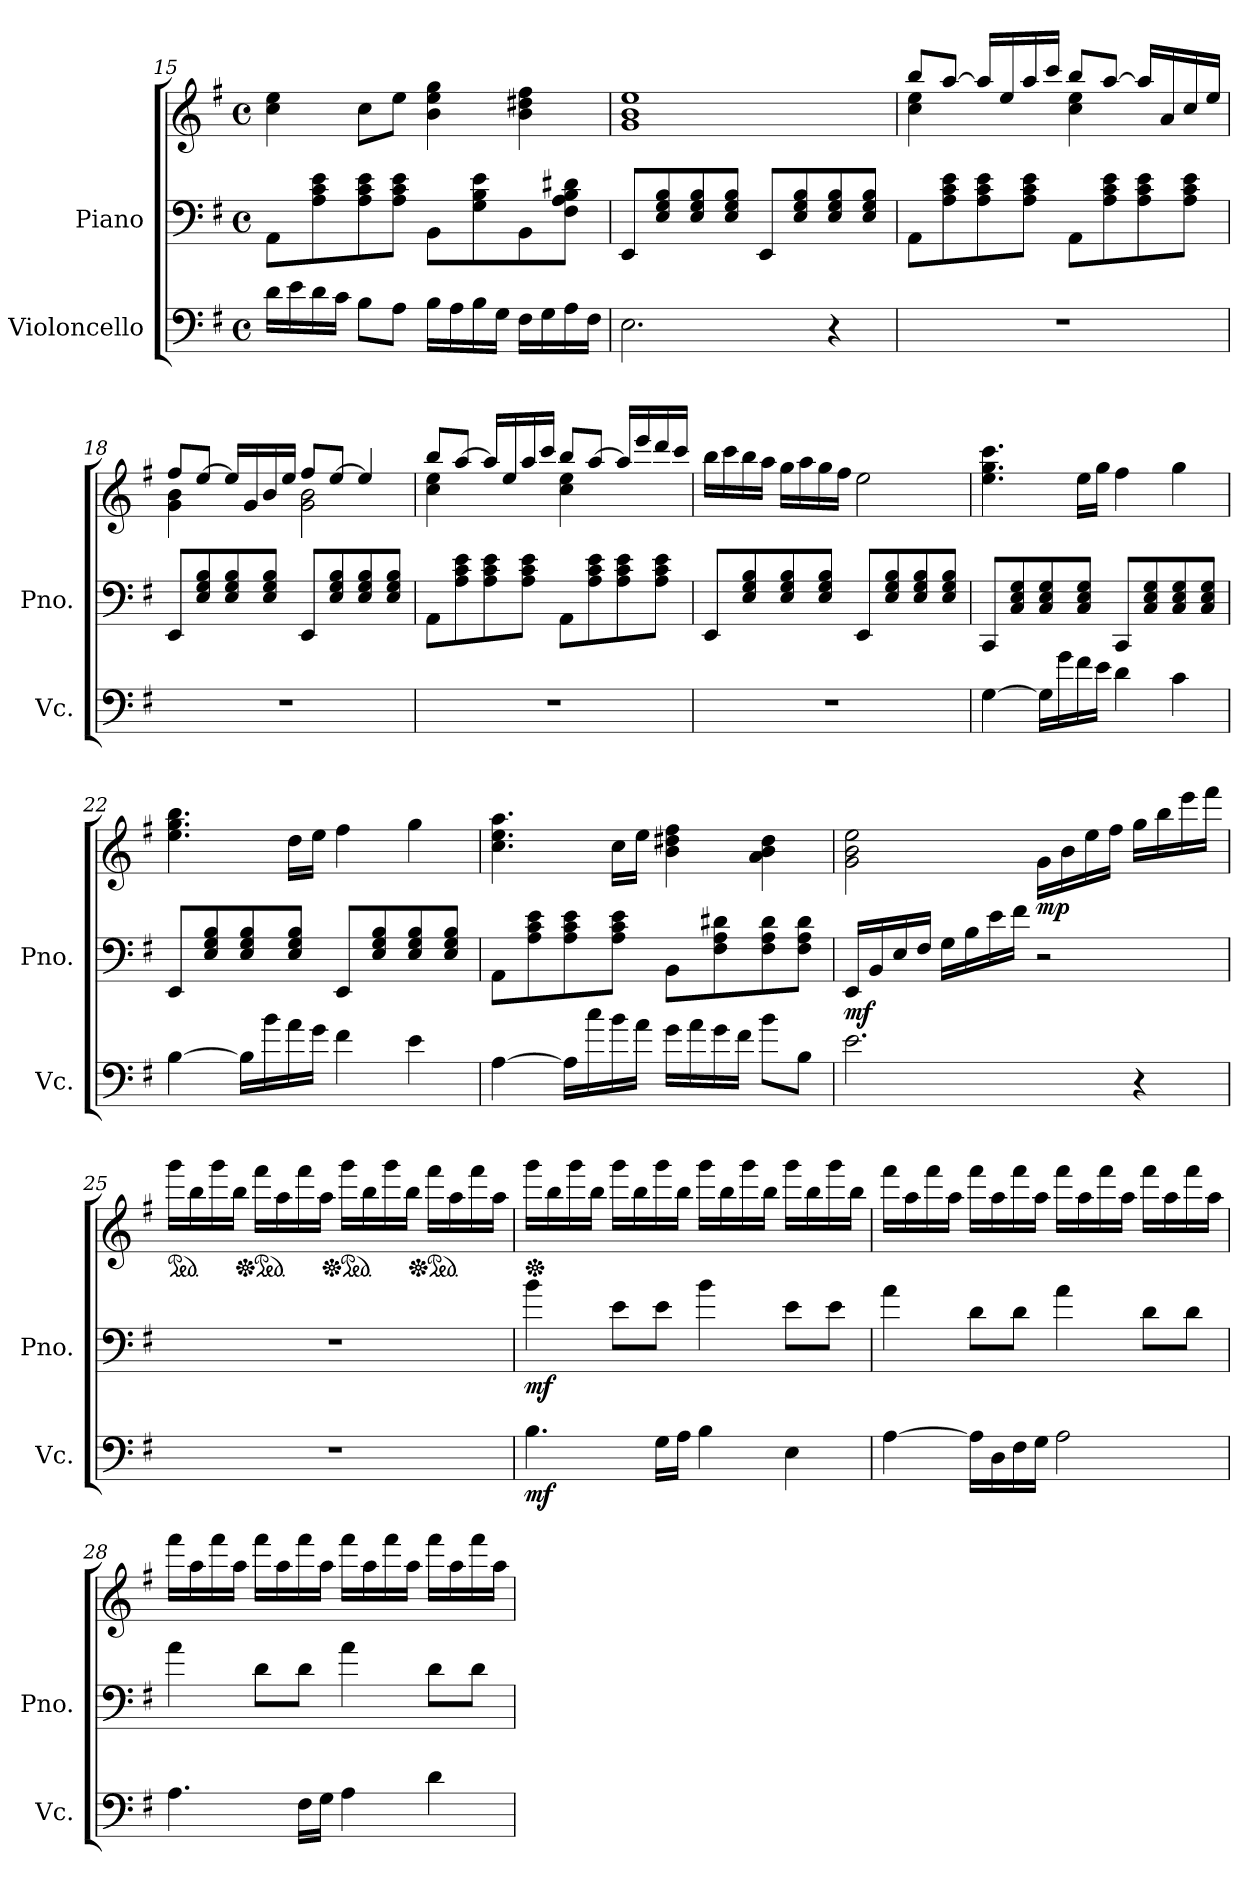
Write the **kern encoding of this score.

**kern	**dynam	**kern	**kern	**dynam
*part2	*part2	*part1	*part1	*part1
*staff3	*staff3	*staff2	*staff1	*staff1/2
*I"Violoncello	*	*I"Piano	*	*
*I'Vc.	*	*I'Pno.	*	*
*clefF4	*	*clefF4	*clefG2	*
*k[f#]	*	*k[f#]	*k[f#]	*
*M4/4	*	*M4/4	*M4/4	*
*met(c)	*	*met(c)	*met(c)	*
=15	=15	=15	=15	=15
16d\LL	.	8AA\L	4cc\ 4ee\	.
16e\	.	.	.	.
16d\	.	8A\ 8c\ 8e\	.	.
16c\JJ	.	.	.	.
8B\L	.	8A\ 8c\ 8e\	8cc\L	.
8A\J	.	8A\ 8c\ 8e\J	8ee\J	.
16B\LL	.	8BB\L	4b\ 4ee\ 4gg\	.
16A\	.	.	.	.
16B\	.	8G\ 8B\ 8e\	.	.
16G\JJ	.	.	.	.
*	*	*	*MM54	*
16F#\LL	.	8BB\	4b\ 4dd#X\ 4ff#\	.
16G\	.	.	.	.
16A\	.	8F#\ 8A\ 8B\ 8d#X\J	.	.
16F#\JJ	.	.	.	.
!!LO:LB:g=z
=16	=16	=16	=16	=16
*	*	*	*MM56	*
2.E\	.	8EE/L	1g 1b 1ee	.
.	.	8E/ 8G/ 8B/	.	.
.	.	8E/ 8G/ 8B/	.	.
.	.	8E/ 8G/ 8B/J	.	.
.	.	8EE/L	.	.
.	.	8E/ 8G/ 8B/	.	.
4r	.	8E/ 8G/ 8B/	.	.
.	.	8E/ 8G/ 8B/J	.	.
=17	=17	=17	=17	=17
*	*	*	*^	*
1r	.	8AA\L	8bb/L	4cc\ 4ee\	.
.	.	8A\ 8c\ 8e\	[8aa/J	.	.
.	.	8A\ 8c\ 8e\	16aa/LL]	4ryy	.
.	.	.	16ee/	.	.
.	.	8A\ 8c\ 8e\J	16aa/	.	.
.	.	.	16ccc/JJ	.	.
.	.	8AA\L	8bb/L	4cc\ 4ee\	.
.	.	8A\ 8c\ 8e\	[8aa/J	.	.
.	.	8A\ 8c\ 8e\	16aa/LL]	4ryy	.
.	.	.	16a/	.	.
.	.	8A\ 8c\ 8e\J	16cc/	.	.
.	.	.	16ee/JJ	.	.
=18	=18	=18	=18	=18	=18
1r	.	8EE/L	8ff#/L	4g\ 4b\	.
.	.	8E/ 8G/ 8B/	[8ee/J	.	.
.	.	8E/ 8G/ 8B/	16ee/LL]	4ryy	.
.	.	.	16g/	.	.
.	.	8E/ 8G/ 8B/J	16b/	.	.
.	.	.	16ee/JJ	.	.
.	.	8EE/L	8ff#/L	2g\ 2b\	.
.	.	8E/ 8G/ 8B/	[8ee/J	.	.
.	.	8E/ 8G/ 8B/	4ee/]	.	.
.	.	8E/ 8G/ 8B/J	.	.	.
!!LO:LB:g=z	!!
=19	=19	=19	=19	=19	=19
1r	.	8AA\L	8bb/L	4cc\ 4ee\	.
.	.	8A\ 8c\ 8e\	[8aa/J	.	.
.	.	8A\ 8c\ 8e\	16aa/LL]	4ryy	.
.	.	.	16ee/	.	.
.	.	8A\ 8c\ 8e\J	16aa/	.	.
.	.	.	16ccc/JJ	.	.
.	.	8AA\L	8bb/L	4cc\ 4ee\	.
.	.	8A\ 8c\ 8e\	[8aa/J	.	.
.	.	8A\ 8c\ 8e\	16aa/LL]	4ryy	.
.	.	.	16eee/	.	.
.	.	8A\ 8c\ 8e\J	16ddd/	.	.
.	.	.	16ccc/JJ	.	.
*	*	*	*v	*v	*
=20	=20	=20	=20	=20
1r	.	8EE/L	16bb\LL	.
.	.	.	16ccc\	.
.	.	8E/ 8G/ 8B/	16bb\	.
.	.	.	16aa\JJ	.
.	.	8E/ 8G/ 8B/	16gg\LL	.
.	.	.	16aa\	.
.	.	8E/ 8G/ 8B/J	16gg\	.
.	.	.	16ff#\JJ	.
.	.	8EE/L	2ee\	.
.	.	8E/ 8G/ 8B/	.	.
.	.	8E/ 8G/ 8B/	.	.
.	.	8E/ 8G/ 8B/J	.	.
=21	=21	=21	=21	=21
[4G\	.	8CC/L	4.ee\ 4.gg\ 4.ccc\	.
.	.	8C/ 8E/ 8G/	.	.
16G\LL]	.	8C/ 8E/ 8G/	.	.
16g\	.	.	.	.
16f#\	.	8C/ 8E/ 8G/J	16ee\LL	.
16e\JJ	.	.	16gg\JJ	.
4d\	.	8CC/L	4ff#\	.
.	.	8C/ 8E/ 8G/	.	.
4c\	.	8C/ 8E/ 8G/	4gg\	.
.	.	8C/ 8E/ 8G/J	.	.
=22	=22	=22	=22	=22
[4B\	.	8EE/L	4.ee\ 4.gg\ 4.bb\	.
.	.	8E/ 8G/ 8B/	.	.
16B\LL]	.	8E/ 8G/ 8B/	.	.
16b\	.	.	.	.
16a\	.	8E/ 8G/ 8B/J	16dd\LL	.
16g\JJ	.	.	16ee\JJ	.
4f#\	.	8EE/L	4ff#\	.
.	.	8E/ 8G/ 8B/	.	.
4e\	.	8E/ 8G/ 8B/	4gg\	.
.	.	8E/ 8G/ 8B/J	.	.
!!LO:LB:g=z
=23	=23	=23	=23	=23
[4A\	.	8AA\L	4.cc\ 4.ee\ 4.aa\	.
.	.	8A\ 8c\ 8e\	.	.
16A\LL]	.	8A\ 8c\ 8e\	.	.
16cc\	.	.	.	.
16b\	.	8A\ 8c\ 8e\J	16cc\LL	.
16a\JJ	.	.	16ee\JJ	.
16g\LL	.	8BB\L	4b\ 4dd#X\ 4ff#\	.
16a\	.	.	.	.
16g\	.	8F#\ 8A\ 8d#X\	.	.
16f#\JJ	.	.	.	.
*	*	*	*MM52	*
8b\L	.	8F#\ 8A\ 8d#\	4a\ 4b\ 4dd#\	.
8B\J	.	8F#\ 8A\ 8d#\J	.	.
=24	=24	=24	=24	=24
*	*	*	*MM56	*
!	!	!	!	!LO:DY:b=2
2.e\	.	16EE/LL	2g\ 2b\ 2ee\	mf
.	.	16BB/	.	.
.	.	16E/	.	.
.	.	16F#/JJ	.	.
.	.	16G\LL	.	.
.	.	16B\	.	.
.	.	16e\	.	.
.	.	16f#\JJ	.	.
!	!	!	!	!LO:DY:b
.	.	2r	16g\LL	mp
.	.	.	16b\	.
.	.	.	16ee\	.
.	.	.	16ff#\JJ	.
4r	.	.	16gg\LL	.
.	.	.	16bb\	.
.	.	.	16eee\	.
.	.	.	16fff#\JJ	.
!!LO:PB:g=z
=25	=25	=25	=25	=25
*	*	*	*ped	*
1r	.	1r	16ggg\LL	.
.	.	.	16bb\	.
.	.	.	16ggg\	.
.	.	.	16bb\JJ	.
*	*	*	*Xped	*
*	*	*	*ped	*
.	.	.	16fff#\LL	.
.	.	.	16aa\	.
.	.	.	16fff#\	.
.	.	.	16aa\JJ	.
*	*	*	*Xped	*
*	*	*	*ped	*
.	.	.	16ggg\LL	.
.	.	.	16bb\	.
.	.	.	16ggg\	.
.	.	.	16bb\JJ	.
*	*	*	*Xped	*
*	*	*	*ped	*
.	.	.	16fff#\LL	.
.	.	.	16aa\	.
.	.	.	16fff#\	.
.	.	.	16aa\JJ	.
=26	=26	=26	=26	=26
*	*	*	*Xped	*
!	!LO:DY:b	!	!	!LO:DY:b=2
4.B\	mf	4b\	16ggg\LL	mf
.	.	.	16bb\	.
.	.	.	16ggg\	.
.	.	.	16bb\JJ	.
.	.	8e\L	16ggg\LL	.
.	.	.	16bb\	.
16G\LL	.	8e\J	16ggg\	.
16A\JJ	.	.	16bb\JJ	.
4B\	.	4b\	16ggg\LL	.
.	.	.	16bb\	.
.	.	.	16ggg\	.
.	.	.	16bb\JJ	.
4E\	.	8e\L	16ggg\LL	.
.	.	.	16bb\	.
.	.	8e\J	16ggg\	.
.	.	.	16bb\JJ	.
!!LO:LB:g=z
=27	=27	=27	=27	=27
[4A\	.	4a\	16fff#\LL	.
.	.	.	16aa\	.
.	.	.	16fff#\	.
.	.	.	16aa\JJ	.
16A\LL]	.	8d\L	16fff#\LL	.
16D\	.	.	16aa\	.
16F#\	.	8d\J	16fff#\	.
16G\JJ	.	.	16aa\JJ	.
2A\	.	4a\	16fff#\LL	.
.	.	.	16aa\	.
.	.	.	16fff#\	.
.	.	.	16aa\JJ	.
.	.	8d\L	16fff#\LL	.
.	.	.	16aa\	.
.	.	8d\J	16fff#\	.
.	.	.	16aa\JJ	.
=28	=28	=28	=28	=28
4.A\	.	4a\	16fff#\LL	.
.	.	.	16aa\	.
.	.	.	16fff#\	.
.	.	.	16aa\JJ	.
.	.	8d\L	16fff#\LL	.
.	.	.	16aa\	.
16F#\LL	.	8d\J	16fff#\	.
16G\JJ	.	.	16aa\JJ	.
4A\	.	4a\	16fff#\LL	.
.	.	.	16aa\	.
.	.	.	16fff#\	.
.	.	.	16aa\JJ	.
4d\	.	8d\L	16fff#\LL	.
.	.	.	16aa\	.
.	.	8d\J	16fff#\	.
.	.	.	16aa\JJ	.
=	=	=	=	=
*-	*-	*-	*-	*-
